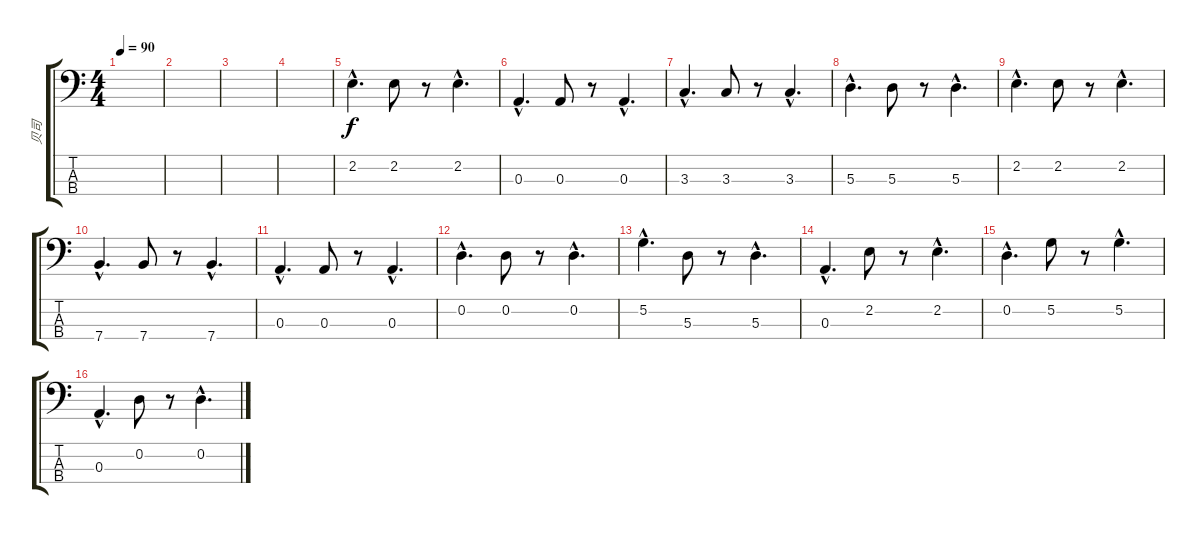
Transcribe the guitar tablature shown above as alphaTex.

\track ("贝司" "贝司") {instrument electricbassfinger}
\staff {score tabs}
\tuning (G2 D2 A1 E1) {hide}
\ts (4 4)
\tempo 90
\clef f4
\ks c
|
|
|
|
2.2{hac}.4{d} 2.2.8 r.8 2.2{hac}.4{d} |
0.3{hac}.4{d} 0.3.8 r.8 0.3{hac}.4{d} |
3.3{hac}.4{d} 3.3.8 r.8 3.3{hac}.4{d} |
5.3{hac}.4{d} 5.3.8 r.8 5.3{hac}.4{d} |
2.2{hac}.4{d} 2.2.8 r.8 2.2{hac}.4{d} |
7.4{hac}.4{d} 7.4.8 r.8 7.4{hac}.4{d} |
0.3{hac}.4{d} 0.3.8 r.8 0.3{hac}.4{d} |
0.2{hac}.4{d} 0.2.8 r.8 0.2{hac}.4{d} |
5.2{hac}.4{d} 5.3.8 r.8 5.3{hac}.4{d} |
0.3{hac}.4{d} 2.2.8 r.8 2.2{hac}.4{d} |
0.2{hac}.4{d} 5.2.8 r.8 5.2{hac}.4{d} |
0.3{hac}.4{d} 0.2.8 r.8 0.2{hac}.4{d}
